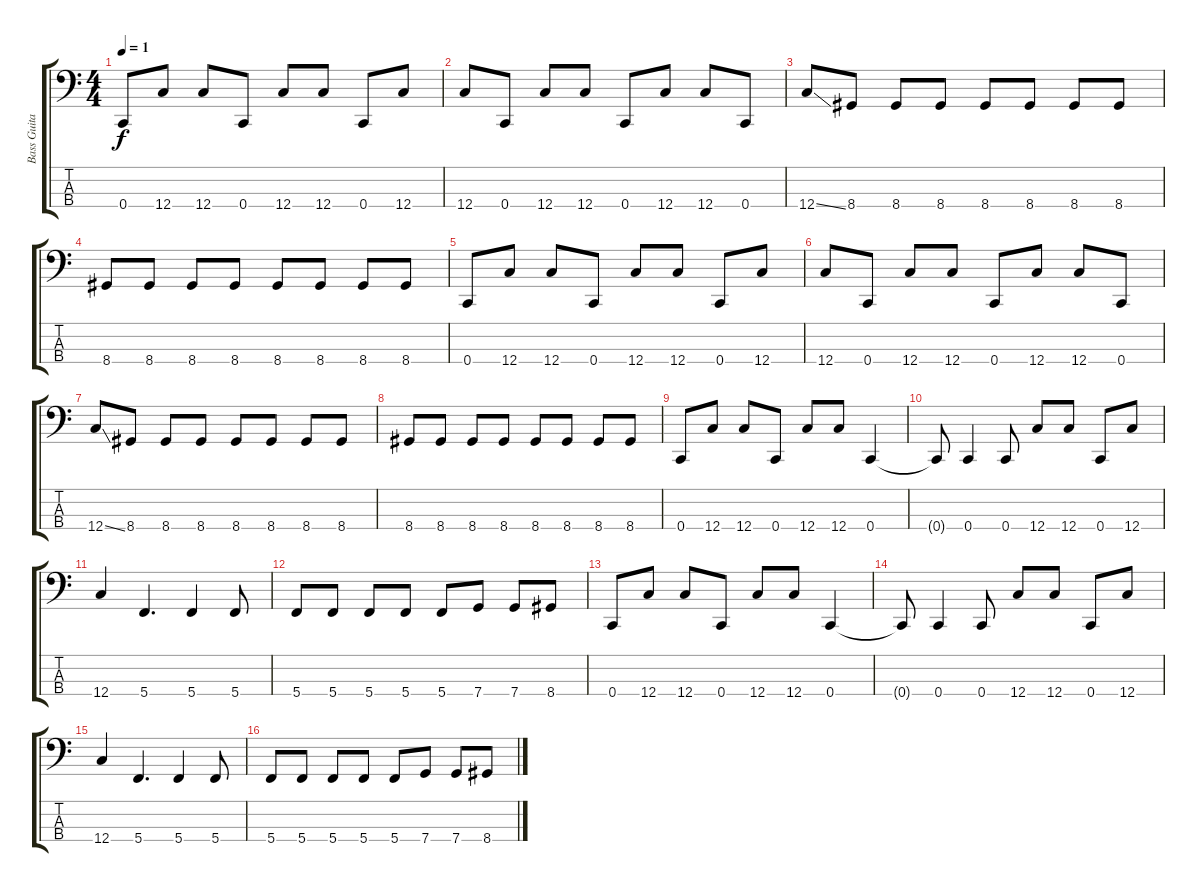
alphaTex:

\track ("Bass Guitar" "Bass Guita") {instrument electricbassfinger}
\staff {score tabs}
\tuning (F2 C2 G1 C1) {hide}
\ts (4 4)
\tempo 1
\clef f4
\ks c
0.4.8{dy f} 12.4.8 12.4.8 0.4.8 12.4.8 12.4.8 0.4.8 12.4.8 |
12.4.8 0.4.8 12.4.8 12.4.8 0.4.8 12.4.8 12.4.8 0.4.8 |
12.4{ss}.8 8.4.8 8.4.8 8.4.8 8.4.8 8.4.8 8.4.8 8.4.8 |
8.4.8 8.4.8 8.4.8 8.4.8 8.4.8 8.4.8 8.4.8 8.4.8 |
0.4.8 12.4.8 12.4.8 0.4.8 12.4.8 12.4.8 0.4.8 12.4.8 |
12.4.8 0.4.8 12.4.8 12.4.8 0.4.8 12.4.8 12.4.8 0.4.8 |
12.4{ss}.8 8.4.8 8.4.8 8.4.8 8.4.8 8.4.8 8.4.8 8.4.8 |
8.4.8 8.4.8 8.4.8 8.4.8 8.4.8 8.4.8 8.4.8 8.4.8 |
0.4.8 12.4.8 12.4.8 0.4.8 12.4.8 12.4.8 0.4.4 |
0.4{t}.8 0.4.4 0.4.8 12.4.8 12.4.8 0.4.8 12.4.8 |
12.4.4 5.4.4{d} 5.4.4 5.4.8 |
5.4.8 5.4.8 5.4.8 5.4.8 5.4.8 7.4.8 7.4.8 8.4.8 |
0.4.8 12.4.8 12.4.8 0.4.8 12.4.8 12.4.8 0.4.4 |
0.4{t}.8 0.4.4 0.4.8 12.4.8 12.4.8 0.4.8 12.4.8 |
12.4.4 5.4.4{d} 5.4.4 5.4.8 |
5.4.8 5.4.8 5.4.8 5.4.8 5.4.8 7.4.8 7.4.8 8.4.8
